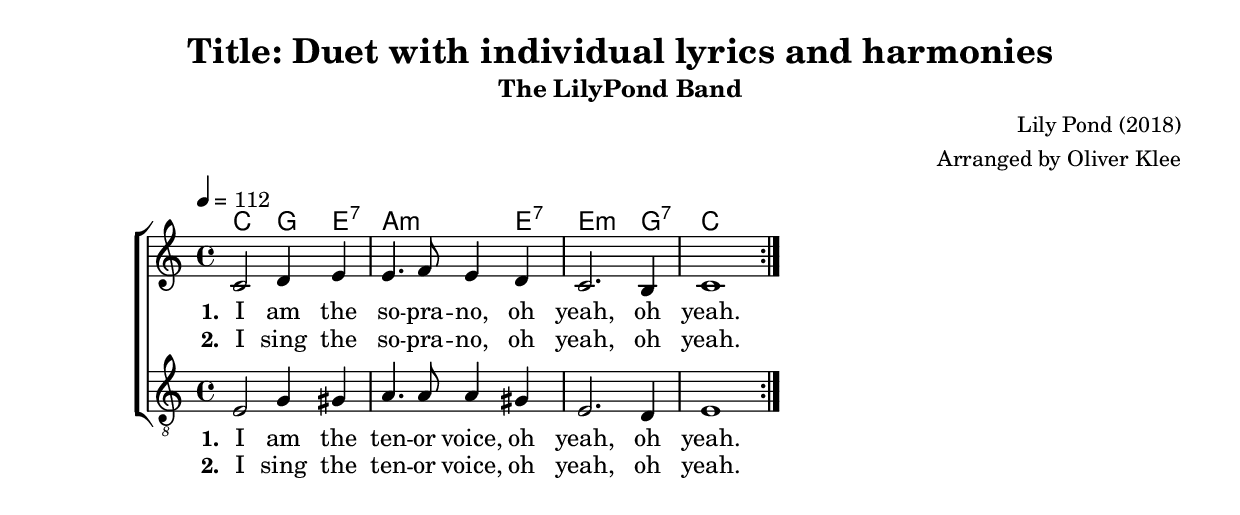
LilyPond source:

\version "2.18.2"
\language "english"

\header {
  title = "Title: Duet with individual lyrics and harmonies"
  subtitle = "The LilyPond Band"
  composer = "Lily Pond (2018)"
  arranger = "Arranged by Oliver Klee"
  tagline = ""
}

global = {
  \key c \major
  \time 4/4
  \tempo 4 = 112
  % 1.0 would be the default value, but bigger values tend to make the lyrics
  % a lot more readable.
  \override Lyrics.LyricSpace.minimum-distance = #2.0
}

% 20 would be the default size.
#(set-global-staff-size 19)


verseHarmonies = \chordmode {
  c2 g4 e:7 | a2.:m e4:7 | e2.:m g4:7 | c1 |
}

harmonies = {
  \new ChordNames {
    \set majorSevenSymbol = \markup { maj7 }
    \set additionalPitchPrefix = #"add"
    \powerChords

    \set chordChanges = ##t
    \repeat volta 2 {
      \verseHarmonies
    }
  }
}


sopranoMusic = \relative c' {
  \repeat volta 2 {
    c2 d4 e | e4. f8 e4 d | c2. b4 | c1 |
  }
}

sopranoWordsI = \lyricmode {
  \set stanza = #"1. "
  I am the so -- pra -- no, oh yeah, oh yeah.
}

sopranoWordsII = \lyricmode {
  \set stanza = #"2. "
  I sing the so -- pra -- no, oh yeah, oh yeah.
}


tenorMusic = \relative c {
  \repeat volta 2 {
    e2 g4 gs | a4. a8 a4 gs | e2. d4 | e1 |
  }
}

tenorWordsI = \lyricmode {
  \set stanza = #"1. "
  I am the ten -- or voice, oh yeah, oh yeah.
}

tenorWordsII = \lyricmode {
  \set stanza = #"2. "
  I sing the ten -- or voice, oh yeah, oh yeah.
}


sopranosStaff = {
  \new Staff = "sopranos" \with {midiInstrument = #"voice oohs"} <<
    \harmonies

    \clef "treble"
    \new Voice = "sopranos" {
      << \global \sopranoMusic >>
    }
  >>
}
sopranosLyrics = {
  <<
    \new Lyrics \lyricsto "sopranos" \sopranoWordsI
    \new Lyrics \lyricsto "sopranos" \sopranoWordsII
  >>
}

tenorsStaff = {
  \new Staff = "tenors" \with{midiInstrument = #"voice oohs"} <<
    \harmonies

    \clef "treble_8"
    \new Voice = "tenors" {
      << \global \tenorMusic >>
    }
  >>
}
tenorsLyrics = {
  <<
    \new Lyrics \lyricsto "tenors" \tenorWordsI
    \new Lyrics \lyricsto "tenors" \tenorWordsII
  >>
}



duet = {
  \new ChoirStaff <<
    \harmonies

    \new Staff = "women" \with {midiInstrument = #"voice oohs"} <<
      \clef "treble"
      \new Voice = "sopranos" {
        << \global \sopranoMusic >>
      }
    >>

    \sopranosLyrics

    \new Staff = "men" \with{midiInstrument = #"voice oohs"} <<
      \clef "treble_8"
      \new Voice = "tenors" {
        << \global \tenorMusic >>
      }
    >>

    \tenorsLyrics
  >>
}

% Layout
\book {
  \score {
    <<
      \duet
    >>

    \layout {}
  }
}

% All voices as MIDI
\book {
  \bookOutputSuffix "all"
  \score {
    <<
      \unfoldRepeats {
        \duet
      }
    >>
    \midi {}
  }
}

% Sopranos
\book {
  \bookOutputSuffix "sopranos"
  \score {
    \unfoldRepeats {
      \sopranosStaff
    }
    \midi {}
  }
}

% Tenors
\book {
  \bookOutputSuffix "tenors"
  \score {
    \unfoldRepeats {
      \tenorsStaff
    }
    \midi {}
  }
}
